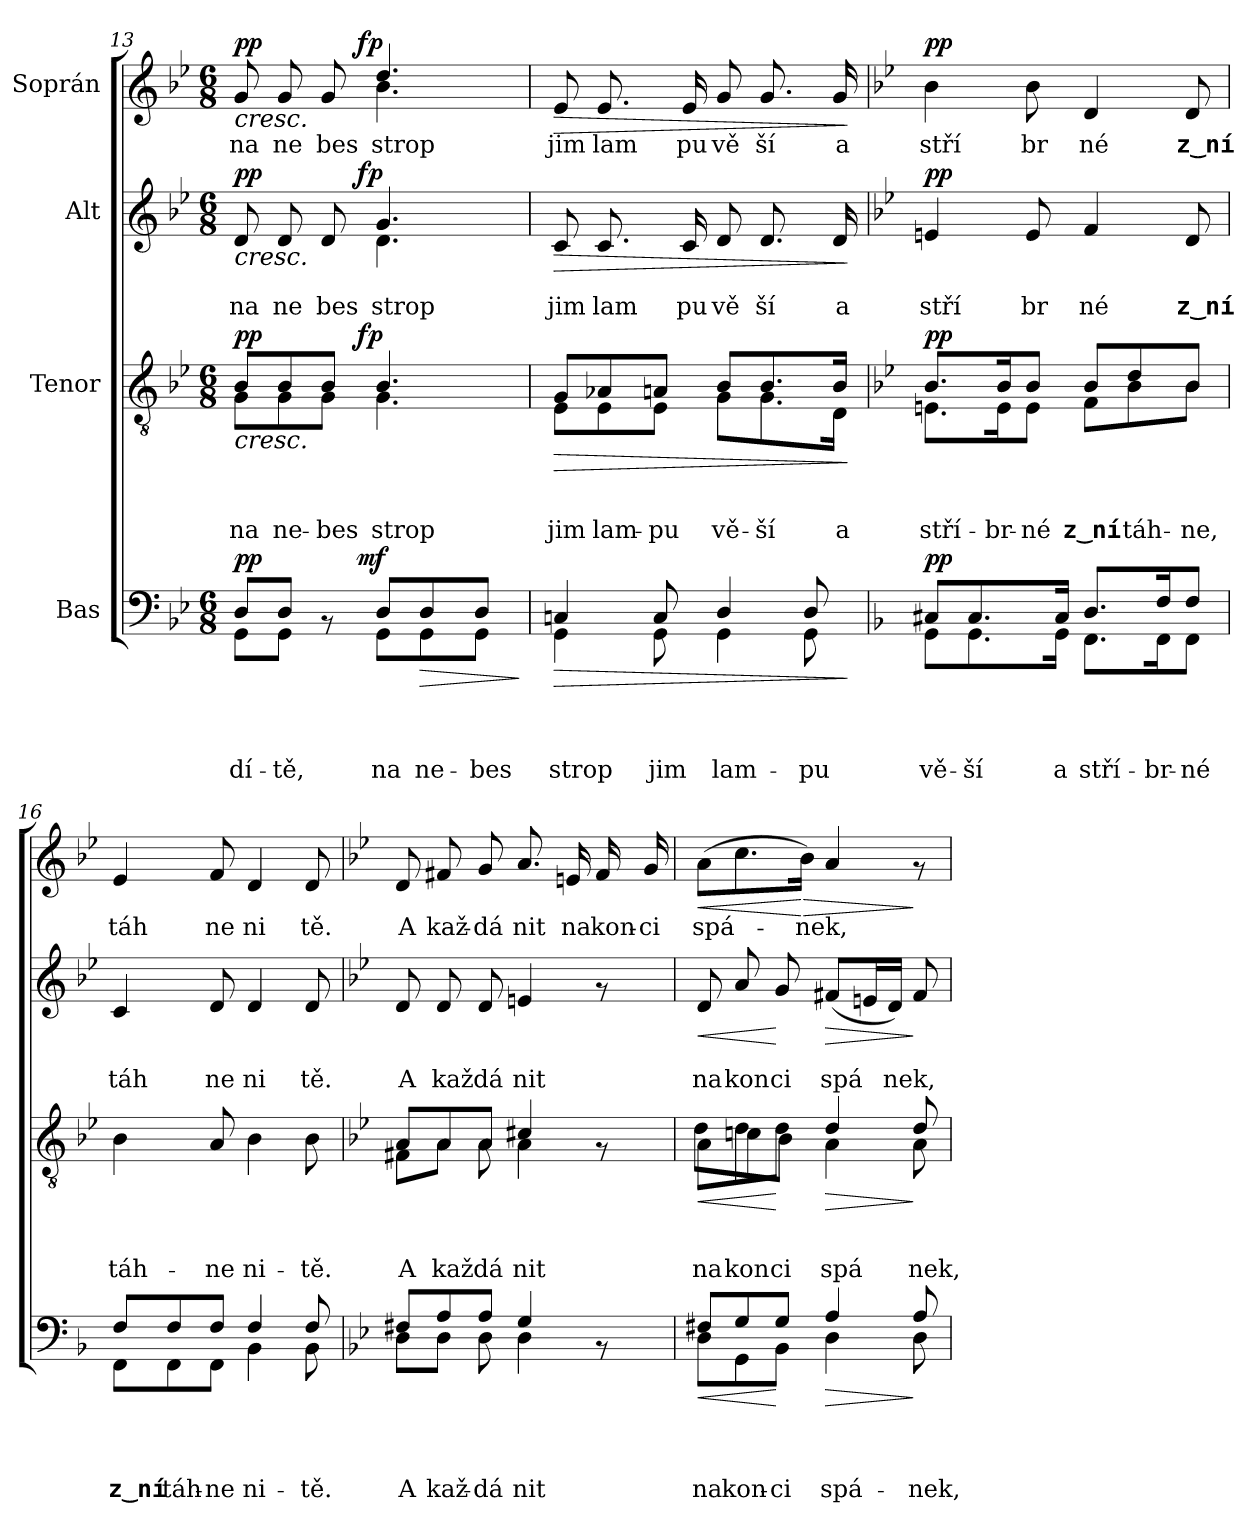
**kern	**text	**text	**text	**text	**dynam	**kern	**text	**text	**text	**dynam	**kern	**text	**text	**dynam	**kern	**text	**dynam
*part4	*part4	*part4	*part4	*part4	*part4	*part3	*part3	*part3	*part3	*part3	*part2	*part2	*part2	*part2	*part1	*part1	*part1
*staff4	*staff4	*staff4	*staff4	*staff4	*staff4	*staff3	*staff3	*staff3	*staff3	*staff3	*staff2	*staff2	*staff2	*staff2	*staff1	*staff1	*staff1
*I"Bas	*	*	*	*	*	*I"Tenor	*	*	*	*	*I"Alt	*	*	*	*I"Soprán	*	*
!!LO:PB:g=z
*clefF4	*	*	*	*	*	*clefGv2	*	*	*	*	*clefG2	*	*	*	*clefG2	*	*
*k[b-e-]	*	*	*	*	*	*k[b-e-]	*	*	*	*	*k[b-e-]	*	*	*	*k[b-e-]	*	*
*B-:	*	*	*	*	*	*B-:	*	*	*	*	*B-:	*	*	*	*B-:	*	*
*M6/8	*	*	*	*	*	*M6/8	*	*	*	*	*M6/8	*	*	*	*M6/8	*	*
=13	=13	=13	=13	=13	=13	=13	=13	=13	=13	=13	=13	=13	=13	=13	=13	=13	=13
*^	*	*	*	*	*	*	*	*	*	*	*	*	*	*	*	*	*
!	!	!	!	!	!	!	!	!	!	!	!	!LO:TX:a:t=4	!	!	!	!	!	!
!	!	!	!	!	!LO:LY:b	!LO:DY:a	!	!	!	!LO:LY:b	!LO:HP:b	!	!	!LO:LY:b	!LO:HP:b	!	!LO:LY:b	!LO:HP:b
*	*	*	*	*	*	*	*^	*	*	*	*	*^	*	*	*	*^	*	*
!	!	!	!	!	!	!	!	!	!	!	!	!LO:DY:n=1:a	!	!	!	!	!LO:DY:n=1:a	!	!	!	!LO:DY:n=1:a
*	*^	*	*	*	*	*	*	*^	*	*	*	*	*	*^	*	*	*	*	*^	*	*
8D/L	8GG\L	4ryy	.	.	.	dí-	pp	8B-/L	8G\L	4ryy	.	.	na	< pp	8d/	4.ryy	4ryy	.	na	< pp	8g/	4.ryy	4ryy	na	< pp
!	!	!	!	!	!	!LO:LY:b	!	!	!	!	!	!	!LO:LY:b	!	!	!	!	!	!LO:LY:b	!	!	!	!	!LO:LY:b	!
8D/J	8GG\J	.	.	.	.	-tě,	.	8B-/	8G\	.	.	.	ne-	.	8d/	.	.	.	ne	.	8g/	.	.	ne	.
!	!	!	!	!	!	!	!	!	!	!	!	!	!LO:LY:b	!	!	!	!	!	!LO:LY:b	!	!	!	!	!LO:LY:b	!
8rAA	8ryy	16.ryy	.	.	.	.	.	8B-/J	8G\J	16.ryy	.	.	-bes	.	8d/	.	16.ryy	.	bes	.	8g/	.	16.ryy	bes	.
!	!	!	!	!	!	!	!LO:DY:a	!	!	!	!	!	!	!LO:DY:n=2:a	!	!	!	!	!	!LO:DY:n=2:a	!	!	!	!	!LO:DY:n=2:a
.	.	4ryy	.	.	.	.	mf	.	.	4ryy	.	.	.	fp	.	.	4ryy	.	.	fp	.	.	4ryy	.	fp
!	!	!	!	!	!	!LO:LY:b	!	!	!	!	!	!	!LO:LY:b	!	!	!	!	!	!LO:LY:b	!	!	!	!	!LO:LY:b	!
8D/L	8GG\L	.	.	.	.	na	.	4.G\	4.B-/	.	.	.	strop	[	4.g/	4.d\	.	.	strop	[	4.b-\	4.dd/	.	strop	[
!	!	!	!	!	!	!LO:LY:b	!LO:HP:b	!	!	!	!	!	!	!	!	!	!	!	!	!	!	!	!	!	!
8D/	8GG\	.	.	.	.	ne-	>	.	.	.	.	.	.	.	.	.	.	.	.	.	.	.	.	.	.
.	.	8ryy	.	.	.	.	.	.	.	8ryy	.	.	.	.	.	.	8ryy	.	.	.	.	.	8ryy	.	.
!	!	!	!	!	!	!LO:LY:b	!	!	!	!	!	!	!	!	!	!	!	!	!	!	!	!	!	!	!
8D/J	8GG\J	.	.	.	.	-bes	.	.	.	.	.	.	.	.	.	.	.	.	.	.	.	.	.	.	.
.	.	32ryy	.	.	.	.	.	.	.	32ryy	.	.	.	.	.	.	32ryy	.	.	.	.	.	32ryy	.	.
.	.	.	.	.	.	.	]	.	.	.	.	.	.	.	.	.	.	.	.	.	.	.	.	.	.
=14	=14	=14	=14	=14	=14	=14	=14	=14	=14	=14	=14	=14	=14	=14	=14	=14	=14	=14	=14	=14	=14	=14	=14	=14	=14
!	!	!	!	!	!	!LO:LY:b	!LO:HP:b	!	!	!	!	!	!LO:LY:b	!LO:HP:b	!	!	!	!	!LO:LY:b	!LO:HP:b	!	!	!	!LO:LY:b	!LO:HP:b
*	*v	*v	*	*	*	*	*	*	*	*	*	*	*	*	*v	*v	*v	*	*	*	*v	*v	*v	*	*
*	*	*	*	*	*	*	*	*v	*v	*	*	*	*	*	*	*	*	*	*	*
4Cn/	4GG\	.	.	.	strop	>	8G/L	8E-\L	.	.	jim	>	8c/	.	jim	>	8e-/	jim	>
!	!	!	!	!	!	!	!	!	!	!	!LO:LY:b	!	!	!	!LO:LY:b	!	!	!LO:LY:b	!
.	.	.	.	.	.	.	8A-X/	8E-\	.	.	lam-	.	8.c/	.	lam	.	8.e-/	lam	.
!	!	!	!	!	!LO:LY:b	!	!	!	!	!	!LO:LY:b	!	!	!	!	!	!	!	!
8C/	8GG\	.	.	.	jim	.	8An/J	8E-\J	.	.	-pu	.	.	.	.	.	.	.	.
!	!	!	!	!	!	!	!	!	!	!	!	!	!	!	!LO:LY:b	!	!	!LO:LY:b	!
.	.	.	.	.	.	.	.	.	.	.	.	.	16c/	.	pu	.	16e-/	pu	.
!	!	!	!	!	!LO:LY:b	!	!	!	!	!	!LO:LY:b	!	!	!	!LO:LY:b	!	!	!LO:LY:b	!
4D/	4GG\	.	.	.	lam-	.	8B-/L	8G\L	.	.	vě-	.	8d/	.	vě	.	8g/	vě	.
!	!	!	!	!	!	!	!	!	!	!	!LO:LY:b	!	!	!	!LO:LY:b	!	!	!LO:LY:b	!
.	.	.	.	.	.	.	8.B-/	8.G\	.	.	-ší	.	8.d/	.	ší	.	8.g/	ší	.
!	!	!	!	!	!LO:LY:b	!	!	!	!	!	!	!	!	!	!	!	!	!	!
8D/	8GG\	.	.	.	-pu	.	.	.	.	.	.	.	.	.	.	.	.	.	.
!	!	!	!	!	!	!	!	!	!	!	!LO:LY:b	!	!	!	!LO:LY:b	!	!	!LO:LY:b	!
.	.	.	.	.	.	.	16B-/Jk	16D\Jk	.	.	a	.	16d/	.	a	.	16g/	a	.
*v	*v	*	*	*	*	*	*	*	*	*	*	*	*	*	*	*	*	*	*
*	*	*	*	*	*	*v	*v	*	*	*	*	*	*	*	*	*	*	*
.	.	.	.	.	]	.	.	.	.	]	.	.	.	]	.	.	]
=15	=15	=15	=15	=15	=15	=15	=15	=15	=15	=15	=15	=15	=15	=15	=15	=15	=15
*k[b-]	*	*	*	*	*	*	*	*	*	*	*	*	*	*	*	*	*
*F:	*	*	*	*	*	*	*	*	*	*	*	*	*	*	*	*	*
*^	*	*	*	*	*	*	*	*	*	*	*	*	*	*	*	*	*
!	!	!	!	!	!LO:LY:b	!LO:DY:a	!	!	!	!LO:LY:b	!LO:DY:a	!	!	!LO:LY:b	!LO:DY:a	!	!LO:LY:b	!LO:DY:a
*	*	*	*	*	*	*	*^	*	*	*	*	*	*	*	*	*	*	*
8C#X/L	8GG\L	.	.	.	vě-	pp	8.B-/L	8.En\L	.	.	stří-	pp	4en/	.	stří	pp	4b-\	stří	pp
!	!	!	!	!	!LO:LY:b	!	!	!	!	!	!	!	!	!	!	!	!	!	!
8.C#/	8.GG\	.	.	.	-ší	.	.	.	.	.	.	.	.	.	.	.	.	.	.
!	!	!	!	!	!	!	!	!	!	!	!LO:LY:b	!	!	!	!	!	!	!	!
.	.	.	.	.	.	.	16B-/K	16E\K	.	.	-br-	.	.	.	.	.	.	.	.
!	!	!	!	!	!	!	!	!	!	!	!LO:LY:b	!	!	!	!LO:LY:b	!	!	!LO:LY:b	!
.	.	.	.	.	.	.	8B-/J	8E\J	.	.	-né	.	8e/	.	br	.	8b-\	br	.
!	!	!	!	!	!LO:LY:b	!	!	!	!	!	!	!	!	!	!	!	!	!	!
16C#/Jk	16GG\Jk	.	.	.	a	.	.	.	.	.	.	.	.	.	.	.	.	.	.
!	!	!	!	!	!LO:LY:b	!	!	!	!	!	!LO:LY:b	!	!	!	!LO:LY:b	!	!	!LO:LY:b	!
8.D/L	8.FF\L	.	.	.	stří-	.	8B-/L	8F\L	.	.	z‿ní	.	4f/	.	né	.	4d/	né	.
!	!	!	!	!	!	!	!	!	!	!	!LO:LY:b	!	!	!	!	!	!	!	!
.	.	.	.	.	.	.	8d/	8B-\	.	.	táh-	.	.	.	.	.	.	.	.
!	!	!	!	!	!LO:LY:b	!	!	!	!	!	!	!	!	!	!	!	!	!	!
16F/K	16FF\K	.	.	.	-br-	.	.	.	.	.	.	.	.	.	.	.	.	.	.
!	!	!	!	!	!LO:LY:b	!	!	!	!	!	!LO:LY:b	!	!	!	!LO:LY:b	!	!	!LO:LY:b	!
8F/J	8FF\J	.	.	.	-né	.	8B-/J	8B-\J	.	.	-ne,	.	8d/	.	z‿ní	.	8d/	z‿ní	.
=16	=16	=16	=16	=16	=16	=16	=16	=16	=16	=16	=16	=16	=16	=16	=16	=16	=16	=16	=16
!	!	!	!	!	!LO:LY:b	!	!	!	!	!	!LO:LY:b	!	!	!	!LO:LY:b	!	!	!LO:LY:b	!
*	*	*	*	*	*	*	*v	*v	*	*	*	*	*	*	*	*	*	*	*
8F/L	8FF\L	.	.	.	z‿ní	.	4B-\	.	.	táh-	.	4c/	.	táh	.	4e-/	táh	.
!	!	!	!	!	!LO:LY:b	!	!	!	!	!	!	!	!	!	!	!	!	!
8F/	8FF\	.	.	.	táh-	.	.	.	.	.	.	.	.	.	.	.	.	.
!	!	!	!	!	!LO:LY:b	!	!	!	!	!LO:LY:b	!	!	!	!LO:LY:b	!	!	!LO:LY:b	!
8F/J	8FF\J	.	.	.	-ne	.	8A/	.	.	-ne	.	8d/	.	ne	.	8f/	ne	.
!	!	!	!	!	!LO:LY:b	!	!	!	!	!LO:LY:b	!	!	!	!LO:LY:b	!	!	!LO:LY:b	!
4F/	4BB-\	.	.	.	ni-	.	4B-\	.	.	ni-	.	4d/	.	ni	.	4d/	ni	.
!	!	!	!	!	!LO:LY:b	!	!	!	!	!LO:LY:b	!	!	!	!LO:LY:b	!	!	!LO:LY:b	!
8F/	8BB-\	.	.	.	-tě.	.	8B-\	.	.	-tě.	.	8d/	.	tě.	.	8d/	tě.	.
!!LO:LB:g=z
=17	=17	=17	=17	=17	=17	=17	=17	=17	=17	=17	=17	=17	=17	=17	=17	=17	=17	=17
*k[b-e-]	*	*	*	*	*	*	*	*	*	*	*	*	*	*	*	*	*	*
*B-:	*	*	*	*	*	*	*	*	*	*	*	*	*	*	*	*	*	*
!	!	!	!	!	!LO:LY:b	!	!	!	!	!LO:LY:b	!	!	!	!LO:LY:b	!	!	!LO:LY:b	!
*	*	*	*	*	*	*	*^	*	*	*	*	*	*	*	*	*	*	*
8F#X/L	8D\L	.	.	.	A	.	8A/L	8F#X\L	.	.	A	.	8d/	.	A	.	8d/	A	.
!	!	!	!	!	!LO:LY:b	!	!	!	!	!	!LO:LY:b	!	!	!	!LO:LY:b	!	!	!LO:LY:b	!
8A/	8D\J	.	.	.	kaž-	.	8A/	8A\J	.	.	kaž	.	8d/	.	kaž	.	8f#X/	kaž-	.
!	!	!	!	!	!LO:LY:b	!	!	!	!	!	!LO:LY:b	!	!	!	!LO:LY:b	!	!	!LO:LY:b	!
8A/J	8D\	.	.	.	-dá	.	8A/J	8A\	.	.	dá	.	8d/	.	dá	.	8g/	-dá	.
!	!	!	!	!	!LO:LY:b	!	!	!	!	!	!LO:LY:b	!	!	!	!LO:LY:b	!	!	!LO:LY:b	!
4G/	4D\	.	.	.	nit	.	4c#X/	4A\	.	.	nit	.	4en/	.	nit	.	8.a/	nit	.
!	!	!	!	!	!	!	!	!	!	!	!	!	!	!	!	!	!	!LO:LY:b	!
.	.	.	.	.	.	.	.	.	.	.	.	.	.	.	.	.	16en/	na	.
!	!	!	!	!	!	!	!	!	!	!	!	!	!	!	!	!	!	!LO:LY:b	!
8rAA	8ryy	.	.	.	.	.	8rF	8ryy	.	.	.	.	8rf	.	.	.	16f#/	kon-	.
!	!	!	!	!	!	!	!	!	!	!	!	!	!	!	!	!	!	!LO:LY:b	!
.	.	.	.	.	.	.	.	.	.	.	.	.	.	.	.	.	16g/	-ci	.
=18	=18	=18	=18	=18	=18	=18	=18	=18	=18	=18	=18	=18	=18	=18	=18	=18	=18	=18	=18
!	!	!	!	!	!LO:LY:b	!LO:HP:b	!	!	!	!	!LO:LY:b	!LO:HP:b	!	!	!LO:LY:b	!LO:HP:b	!	!LO:LY:b	!LO:HP:b
8F#X/L	8D\L	.	.	.	na	<	8A\L	8d\L	.	.	na	<	8d/	.	na	<	(>8a\L	spá-	<
!	!	!	!	!	!LO:LY:b	!	!	!	!	!	!LO:LY:b	!	!	!	!LO:LY:b	!	!	!	!
8G/	8GG\	.	.	.	kon-	.	8d\	8cn\	.	.	kon	.	8a/	.	kon	.	8.cc\	.	.
!	!	!	!	!	!LO:LY:b	!	!	!	!	!	!LO:LY:b	!	!	!	!LO:LY:b	!	!	!	!
8G/J	8BB-\J	.	.	.	-ci	[	8d\J	8B-\J	.	.	ci	[	8g/	.	ci	[	.	.	.
!	!	!	!	!	!	!	!	!	!	!	!	!	!	!	!	!	!	!LO:LY:b	!LO:HP:n=1:b
.	.	.	.	.	.	.	.	.	.	.	.	.	.	.	.	.	16b-\Jk)	-nek,	[ >
!	!	!	!	!	!LO:LY:b	!LO:HP:b	!	!	!	!	!LO:LY:b	!LO:HP:b	!	!	!LO:LY:b	!LO:HP:b	!	!	!
4A/	4D\	.	.	.	spá-	>	4d/	4A\	.	.	spá	>	(<8f#X/L	.	spá	>	4a/	.	.
.	.	.	.	.	.	.	.	.	.	.	.	.	16en/L	.	.	.	.	.	.
!	!	!	!	!	!	!	!	!	!	!	!	!	!	!	!LO:LY:b	!	!	!	!
.	.	.	.	.	.	.	.	.	.	.	.	.	16d/JJ)	.	nek,	.	.	.	.
!	!	!	!	!	!LO:LY:b	!	!	!	!	!	!LO:LY:b	!	!	!	!	!	!	!	!
8A/	8D\	.	.	.	-nek,	]	8d/	8A\	.	.	nek,	]	8f#/	.	.	]	8rf	.	]
*v	*v	*	*	*	*	*	*	*	*	*	*	*	*	*	*	*	*	*	*
*	*	*	*	*	*	*v	*v	*	*	*	*	*	*	*	*	*	*	*
=	=	=	=	=	=	=	=	=	=	=	=	=	=	=	=	=	=
*-	*-	*-	*-	*-	*-	*-	*-	*-	*-	*-	*-	*-	*-	*-	*-	*-	*-
